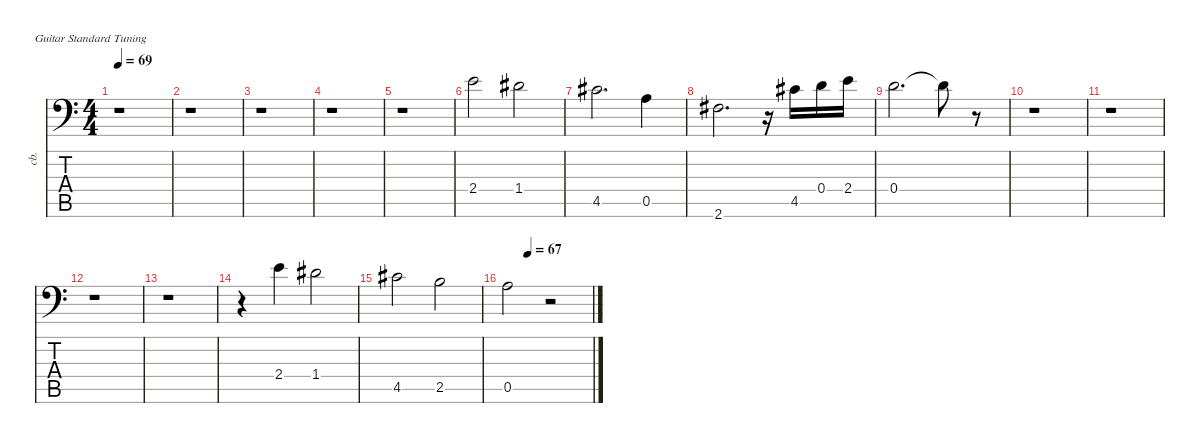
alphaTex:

\defaultSystemsLayout 4
\hideDynamics
\bracketExtendMode nobrackets
\otherSystemsTrackNameOrientation horizontal
\track ("Track 7" "cb.") {instrument contrabass}
\staff {score tabs}
\tuning (E4 B3 G3 D3 A2 E2)
\ts (4 4)
\tempo 69
\clef f4
\ks c
r.1{dy f beam Down} |
r.1{beam Down} |
r.1{beam Down} |
r.1{beam Down} |
r.1{beam Down} |
2.4.2{beam Down} 1.4{acc #}.2{beam Down} |
4.5{acc #}.2{d beam Down} 0.5.4{beam Down} |
2.6{acc #}.2{d beam Down} r.16{beam Down} 4.5{acc #}.16{beam Down} 0.4.16{beam Down} 2.4.16{beam Down} |
0.4.2{d beam Down} 0.4{t}.8{beam Down} r.8{beam Down} |
r.1{beam Down} |
r.1{beam Down} |
r.1{beam Down} |
r.1{beam Down} |
r.4{beam Down} 2.4.4{beam Down} 1.4{acc #}.2{beam Down} |
4.5{acc #}.2{beam Down} 2.5.2{beam Down} |
\tempo (67 0.25)
0.5.2{dy ff beam Down} r.2{beam Down}
